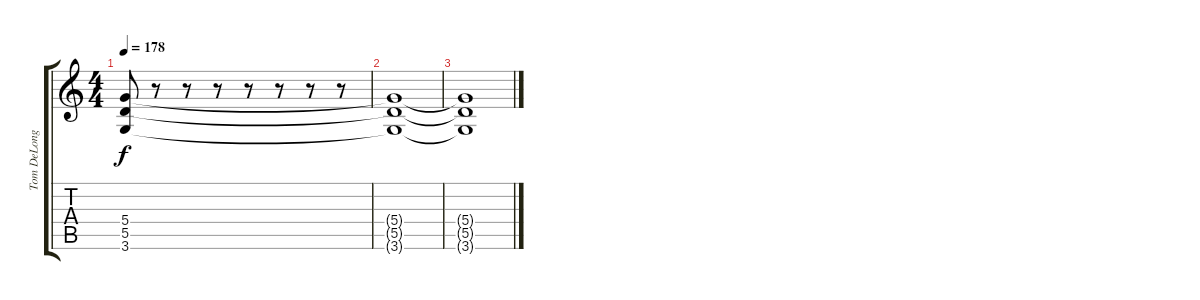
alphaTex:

\track ("Tom DeLonge (Solo-Guitar)" "Tom DeLong") {instrument overdrivenguitar}
\staff {score tabs}
\tuning (E4 B3 G3 D3 A2 E2) {hide}
\ts (4 4)
\tempo 178
\clef g2
\ks c
(5.4 5.5 3.6).8{dy f} r.8 r.8 r.8{volume 12} r.8{volume 11} r.8{volume 10} r.8{volume 9} r.8{volume 7} |
(5.4{t} 5.5{t} 3.6{t}).1 |
(5.4{t} 5.5{t} 3.6{t}).1
